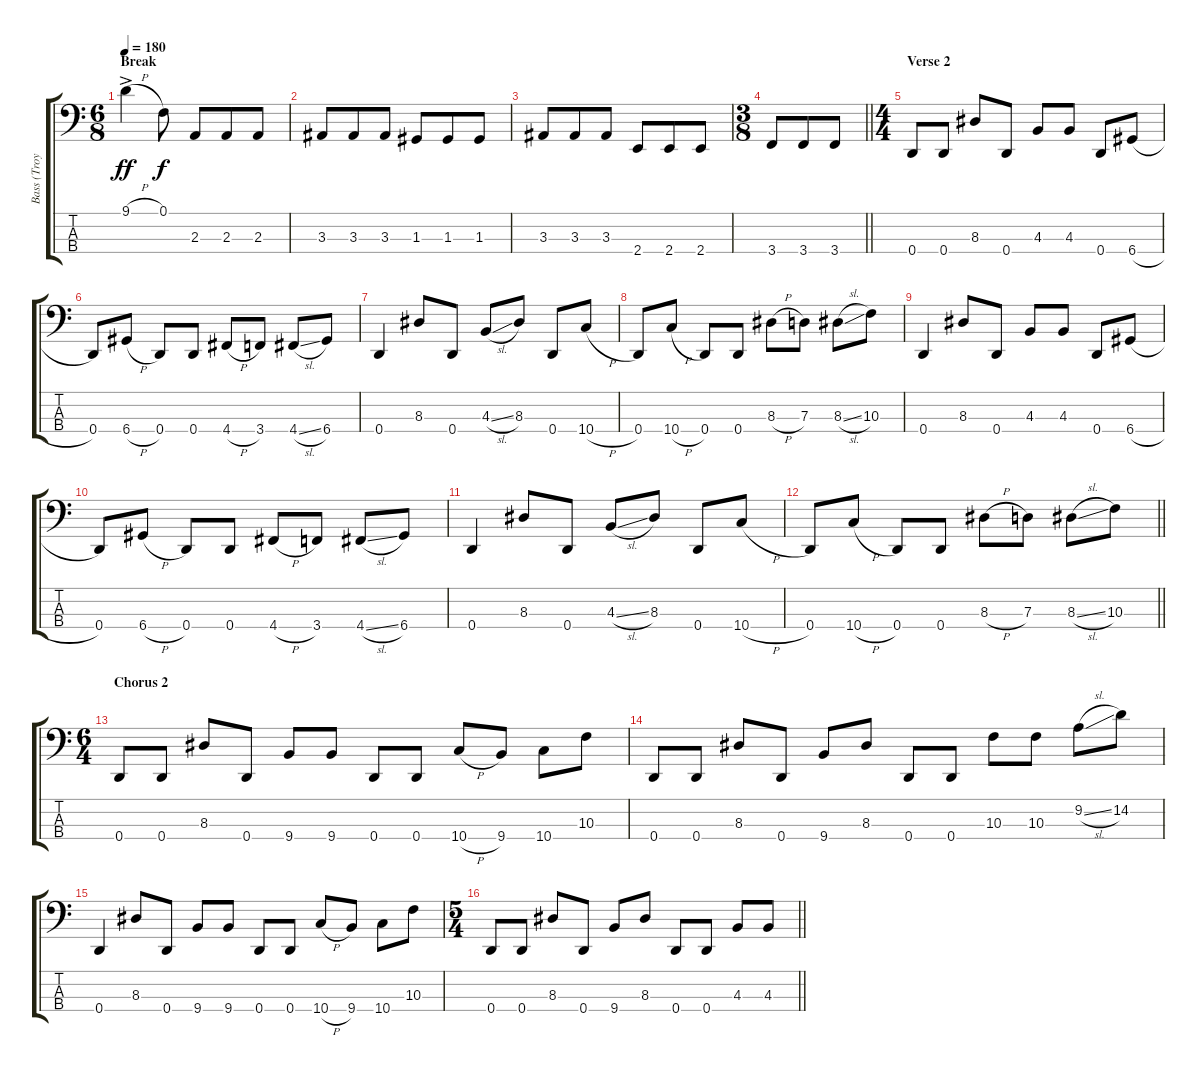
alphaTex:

\track ("Bass (Troy Sanders)" "Bass (Troy") {instrument electricbassfinger}
\staff {score tabs}
\tuning (F2 C2 G1 D1) {hide}
\ts (6 8)
\section ("" "Break")
\tempo 180
\clef f4
\ks c
9.1{h ac}.4{dy ff} 0.1.8{dy f} 2.3.8 2.3.8 2.3.8 |
3.3.8 3.3.8 3.3.8 1.3.8 1.3.8 1.3.8 |
3.3.8 3.3.8 3.3.8 2.4.8 2.4.8 2.4.8 |
\ts (3 8)
\barLineRight lightlight
3.4.8 3.4.8 3.4.8 |
\ts (4 4)
\section ("" "Verse 2")
0.4.8{volume 10 instrument electricbassfinger} 0.4.8 8.3.8 0.4.8 4.3.8 4.3.8 0.4.8 6.4{h}.8 |
0.4.8 6.4{h}.8 0.4.8 0.4.8 4.4{h}.8 3.4.8 4.4{sl}.8 6.4.8 |
0.4.4 8.3.8 0.4.8 4.3{sl}.8 8.3.8 0.4.8 10.4{h}.8 |
0.4.8 10.4{h}.8 0.4.8 0.4.8 8.3{h}.8 7.3.8 8.3{sl}.8 10.3.8 |
0.4.4 8.3.8 0.4.8 4.3.8 4.3.8 0.4.8 6.4{h}.8 |
0.4.8 6.4{h}.8 0.4.8 0.4.8 4.4{h}.8 3.4.8 4.4{sl}.8 6.4.8 |
0.4.4 8.3.8 0.4.8 4.3{sl}.8 8.3.8 0.4.8 10.4{h}.8 |
\barLineRight lightlight
0.4.8 10.4{h}.8 0.4.8 0.4.8 8.3{h}.8 7.3.8 8.3{sl}.8 10.3.8 |
\ts (6 4)
\section ("" "Chorus 2")
0.4.8 0.4.8 8.3.8 0.4.8 9.4.8 9.4.8 0.4.8 0.4.8 10.4{h}.8 9.4.8 10.4.8 10.3.8 |
0.4.8 0.4.8 8.3.8 0.4.8 9.4.8 8.3.8 0.4.8 0.4.8 10.3.8 10.3.8 9.2{sl}.8 14.2.8 |
0.4.4 8.3.8 0.4.8 9.4.8 9.4.8 0.4.8 0.4.8 10.4{h}.8 9.4.8 10.4.8 10.3.8 |
\ts (5 4)
\barLineRight lightlight
0.4.8 0.4.8 8.3.8 0.4.8 9.4.8 8.3.8 0.4.8 0.4.8 4.3.8 4.3{ss}.8
